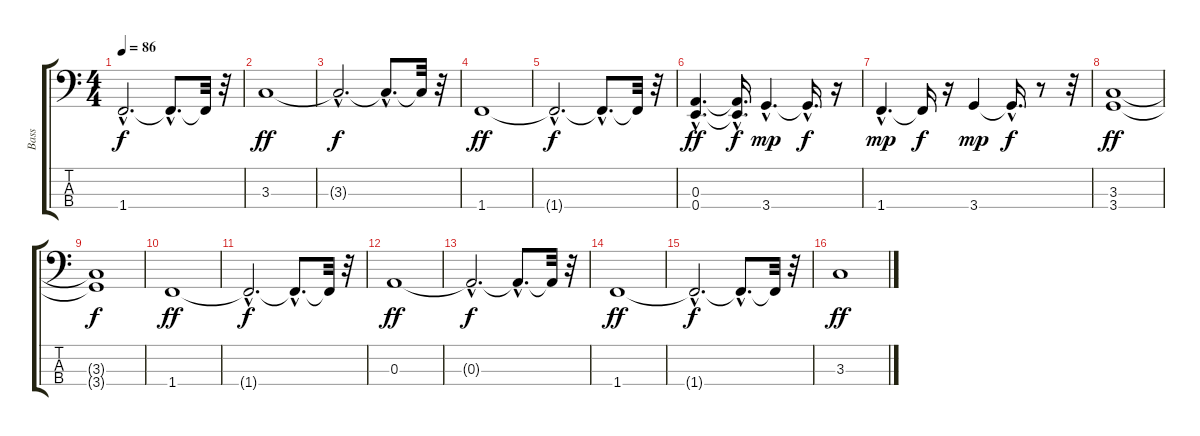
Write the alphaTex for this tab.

\track ("Bass" "Bass") {instrument electricbassfinger}
\staff {score tabs}
\tuning (G2 D2 A1 E1) {hide}
\ts (4 4)
\tempo 86
\clef f4
\ks c
1.4{hac t}.2{d dy f} 1.4{hac t}.8{d} 1.4{t}.32 r.32 |
3.3.1{dy ff} |
3.3{hac t}.2{d dy f} 3.3{hac t}.8{d} 3.3{t}.32 r.32 |
1.4.1{dy ff} |
1.4{hac t}.2{d dy f} 1.4{hac t}.8{d} 1.4{t}.32 r.32 |
(0.3{hac} 0.4{hac}).4{d dy ff} (0.3{hac t} 0.4{t}).16{d dy f} 3.4{hac}.4{d dy mp} 3.4{hac t}.16{d dy f} r.16 |
1.4{hac}.4{d dy mp} 1.4{t}.16{dy f} r.16 3.4.4{dy mp} 3.4{hac t}.16{d dy f} r.8 r.32 |
(3.3 3.4).1{dy ff} |
(3.3{t} 3.4{t}).1{dy f} |
1.4.1{dy ff} |
1.4{hac t}.2{d dy f} 1.4{hac t}.8{d} 1.4{t}.32 r.32 |
0.3.1{dy ff} |
0.3{hac t}.2{d dy f} 0.3{hac t}.8{d} 0.3{t}.32 r.32 |
1.4.1{dy ff} |
1.4{hac t}.2{d dy f} 1.4{hac t}.8{d} 1.4{t}.32 r.32 |
3.3.1{dy ff}
